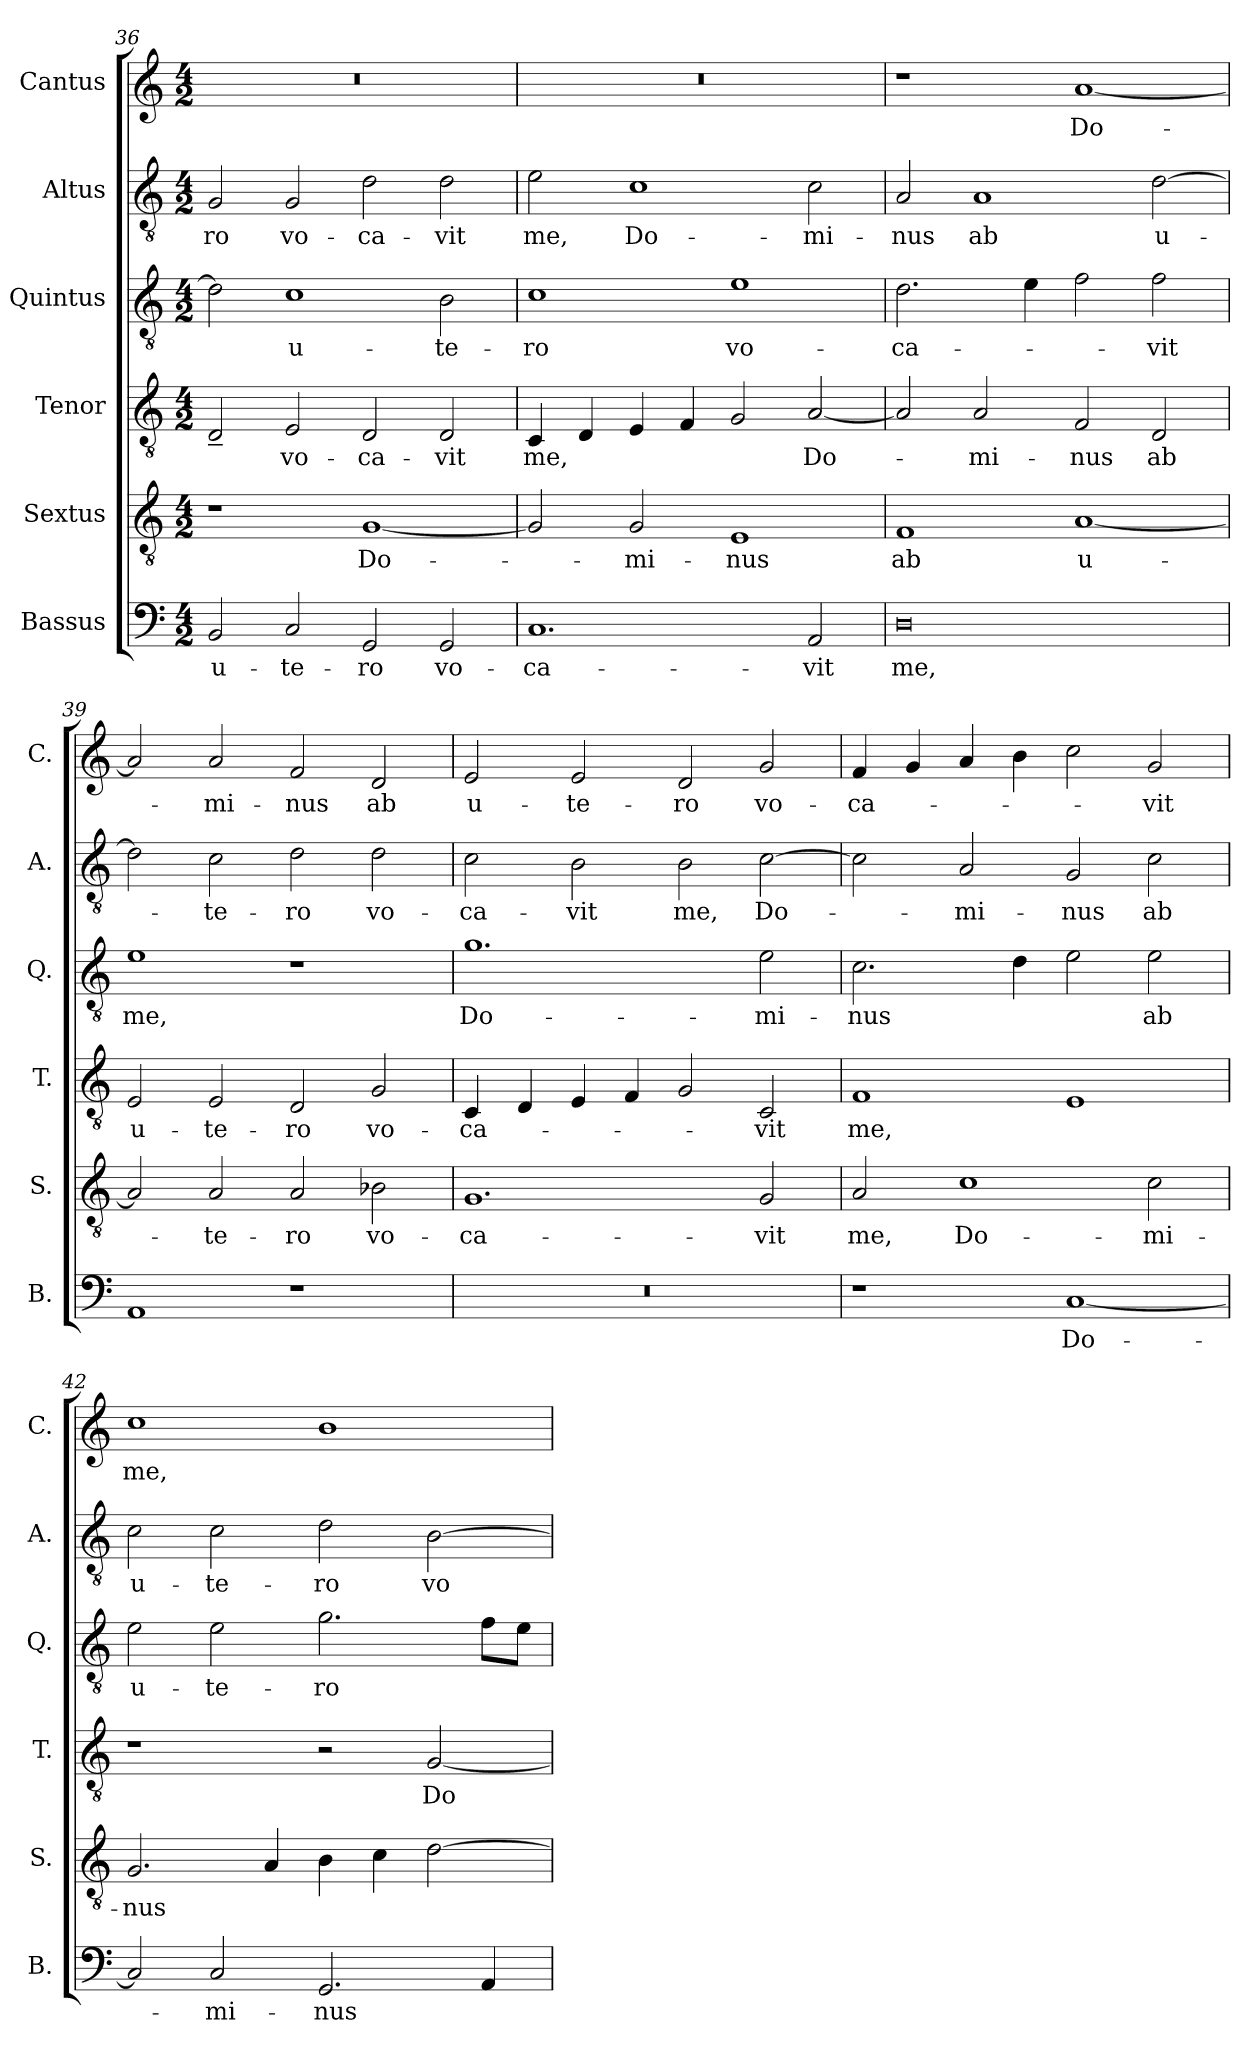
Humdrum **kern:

**kern	**text	**kern	**text	**kern	**text	**kern	**text	**kern	**text	**kern	**text
*part6	*part6	*part5	*part5	*part4	*part4	*part3	*part3	*part2	*part2	*part1	*part1
*staff6	*staff6	*staff5	*staff5	*staff4	*staff4	*staff3	*staff3	*staff2	*staff2	*staff1	*staff1
*I"Bassus	*	*I"Sextus	*	*I"Tenor	*	*I"Quintus	*	*I"Altus	*	*I"Cantus	*
*I'B.	*	*I'S.	*	*I'T.	*	*I'Q.	*	*I'A.	*	*I'C.	*
*clefF4	*	*clefGv2	*	*clefGv2	*	*clefGv2	*	*clefGv2	*	*clefG2	*
*k[]	*	*k[]	*	*k[]	*	*k[]	*	*k[]	*	*k[]	*
*M4/2	*	*M4/2	*	*M4/2	*	*M4/2	*	*M4/2	*	*M4/2	*
=36	=36	=36	=36	=36	=36	=36	=36	=36	=36	=36	=36
!	!LO:LY:b	!	!	!	!	!	!	!	!LO:LY:b	!	!
2BB/	u-	1r	.	2D~/	.	2d\]	.	2G/	-ro	0r	.
!	!LO:LY:b	!	!	!	!LO:LY:b	!	!LO:LY:b	!	!LO:LY:b	!	!
2C/	-te-	.	.	2E/	vo-	1c	u-	2G/	vo-	.	.
!	!LO:LY:b	!	!LO:LY:b	!	!LO:LY:b	!	!	!	!LO:LY:b	!	!
2GG/	-ro	[1G	Do-	2D/	-ca-	.	.	2d\	-ca-	.	.
!	!LO:LY:b	!	!	!	!LO:LY:b	!	!LO:LY:b	!	!LO:LY:b	!	!
2GG/	vo-	.	.	2D/	-vit	2B\	-te-	2d\	-vit	.	.
=37	=37	=37	=37	=37	=37	=37	=37	=37	=37	=37	=37
!	!LO:LY:b	!	!	!	!LO:LY:b	!	!LO:LY:b	!	!LO:LY:b	!	!
1.C	-ca-	2G/]	.	4C/	me,	1c	-ro	2e\	me,	0r	.
.	.	.	.	4D/	.	.	.	.	.	.	.
!	!	!	!LO:LY:b	!	!	!	!	!	!LO:LY:b	!	!
.	.	2G/	-mi-	4E/	.	.	.	1c	Do-	.	.
.	.	.	.	4F/	.	.	.	.	.	.	.
!	!	!	!LO:LY:b	!	!	!	!LO:LY:b	!	!	!	!
.	.	1E	-nus	2G/	.	1e	vo-	.	.	.	.
!	!LO:LY:b	!	!	!	!LO:LY:b	!	!	!	!LO:LY:b	!	!
2AA/	-vit	.	.	[2A/	Do-	.	.	2c\	-mi-	.	.
=38	=38	=38	=38	=38	=38	=38	=38	=38	=38	=38	=38
!	!LO:LY:b	!	!LO:LY:b	!	!	!	!LO:LY:b	!	!LO:LY:b	!	!
0D	me,	1F	ab	2A/]	.	2.d\	-ca-	2A/	-nus	1r	.
!	!	!	!	!	!LO:LY:b	!	!	!	!LO:LY:b	!	!
.	.	.	.	2A/	-mi-	.	.	1A	ab	.	.
.	.	.	.	.	.	4e\	.	.	.	.	.
!	!	!	!LO:LY:b	!	!LO:LY:b	!	!	!	!	!	!LO:LY:b
.	.	[1A	u-	2F/	-nus	2f\	.	.	.	[1a	Do-
!	!	!	!	!	!LO:LY:b	!	!LO:LY:b	!	!LO:LY:b	!	!
.	.	.	.	2D/	ab	2f\	-vit	[2d\	u-	.	.
=39	=39	=39	=39	=39	=39	=39	=39	=39	=39	=39	=39
!	!	!	!	!	!LO:LY:b	!	!LO:LY:b	!	!	!	!
1AA	.	2A/]	.	2E/	u-	1e	me,	2d\]	.	2a/]	.
!	!	!	!LO:LY:b	!	!LO:LY:b	!	!	!	!LO:LY:b	!	!LO:LY:b
.	.	2A/	-te-	2E/	-te-	.	.	2c\	-te-	2a/	-mi-
!	!	!	!LO:LY:b	!	!LO:LY:b	!	!	!	!LO:LY:b	!	!LO:LY:b
1r	.	2A/	-ro	2D/	-ro	1r	.	2d\	-ro	2f/	-nus
!	!	!	!LO:LY:b	!	!LO:LY:b	!	!	!	!LO:LY:b	!	!LO:LY:b
.	.	2B-X\	vo-	2G/	vo-	.	.	2d\	vo-	2d/	ab
!!LO:LB:g=z
=40	=40	=40	=40	=40	=40	=40	=40	=40	=40	=40	=40
!	!	!	!LO:LY:b	!	!LO:LY:b	!	!LO:LY:b	!	!LO:LY:b	!	!LO:LY:b
0r	.	1.G	-ca-	4C/	-ca-	1.g	Do-	2c\	-ca-	2e/	u-
.	.	.	.	4D/	.	.	.	.	.	.	.
!	!	!	!	!	!	!	!	!	!LO:LY:b	!	!LO:LY:b
.	.	.	.	4E/	.	.	.	2B\	-vit	2e/	-te-
.	.	.	.	4F/	.	.	.	.	.	.	.
!	!	!	!	!	!	!	!	!	!LO:LY:b	!	!LO:LY:b
.	.	.	.	2G/	.	.	.	2B\	me,	2d/	-ro
!	!	!	!LO:LY:b	!	!LO:LY:b	!	!LO:LY:b	!	!LO:LY:b	!	!LO:LY:b
.	.	2G/	-vit	2C/	-vit	2e\	-mi-	[2c\	Do-	2g/	vo-
=41	=41	=41	=41	=41	=41	=41	=41	=41	=41	=41	=41
!	!	!	!LO:LY:b	!	!LO:LY:b	!	!LO:LY:b	!	!	!	!LO:LY:b
1r	.	2A/	me,	1F	me,	2.c\	-nus	2c\]	.	4f/	-ca-
.	.	.	.	.	.	.	.	.	.	4g/	.
!	!	!	!LO:LY:b	!	!	!	!	!	!LO:LY:b	!	!
.	.	1c	Do-	.	.	.	.	2A/	-mi-	4a/	.
.	.	.	.	.	.	4d\	.	.	.	4b\	.
!	!LO:LY:b	!	!	!	!	!	!	!	!LO:LY:b	!	!
[1C	Do-	.	.	1E	.	2e\	.	2G/	-nus	2cc\	.
!	!	!	!LO:LY:b	!	!	!	!LO:LY:b	!	!LO:LY:b	!	!LO:LY:b
.	.	2c\	-mi-	.	.	2e\	ab	2c\	ab	2g/	-vit
=42	=42	=42	=42	=42	=42	=42	=42	=42	=42	=42	=42
!	!	!	!LO:LY:b	!	!	!	!LO:LY:b	!	!LO:LY:b	!	!LO:LY:b
2C/]	.	2.G/	-nus	1r	.	2e\	u-	2c\	u-	1cc	me,
!	!LO:LY:b	!	!	!	!	!	!LO:LY:b	!	!LO:LY:b	!	!
2C/	-mi-	.	.	.	.	2e\	-te-	2c\	-te-	.	.
.	.	4A/	.	.	.	.	.	.	.	.	.
!	!LO:LY:b	!	!	!	!	!	!LO:LY:b	!	!LO:LY:b	!	!
2.GG/	-nus	4B\	.	2r	.	2.g\	-ro	2d\	-ro	1b	.
.	.	4c\	.	.	.	.	.	.	.	.	.
!	!	!	!	!	!LO:LY:b	!	!	!	!LO:LY:b	!	!
.	.	[2d\	.	[2G/	Do-	.	.	[2B\	vo-	.	.
4AA/	.	.	.	.	.	8f\L	.	.	.	.	.
.	.	.	.	.	.	8e\J	.	.	.	.	.
=	=	=	=	=	=	=	=	=	=	=	=
*-	*-	*-	*-	*-	*-	*-	*-	*-	*-	*-	*-
